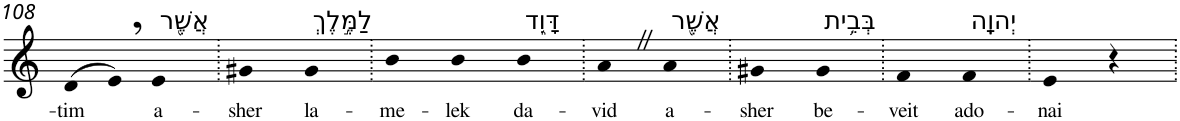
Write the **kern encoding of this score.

**kern	**text
*part1	*part1
*staff1	*staff1
*I"Piano	*
*I'Pno	*
!!LO:PB:g=z
*clefG2	*
*k[]	*
=108	=108
!	!LO:LY:b
(>8d	-tim
8e,)	.
!LO:TX:a:t=אֲשֶׁ֖ר	!
!	!LO:LY:b
4e	a-
=109.	=109.
!	!LO:LY:b
4g#X	-sher
!LO:TX:a:t=לַמֶּ֣לֶךְ	!
!	!LO:LY:b
4g#	la-
=110.	=110.
!	!LO:LY:b
4b	-me-
!	!LO:LY:b
4b	-lek
!LO:TX:a:t=דָּוִ֑ד	!
!	!LO:LY:b
4b	da-
=111.	=111.
!	!LO:LY:b
4aZ	-vid
!LO:TX:a:t=אֲשֶׁ֖ר	!
!	!LO:LY:b
4a	a-
=112.	=112.
!	!LO:LY:b
4g#X	-sher
!LO:TX:a:t=בְּבֵ֥ית	!
!	!LO:LY:b
4g#	be-
=113.	=113.
!	!LO:LY:b
4f	-veit
!LO:TX:a:t=יְהוָֽה	!
!	!LO:LY:b
4f	ado-
=114.	=114.
!	!LO:LY:b
4e	-nai
4r	.
=.	=.
*-	*-
